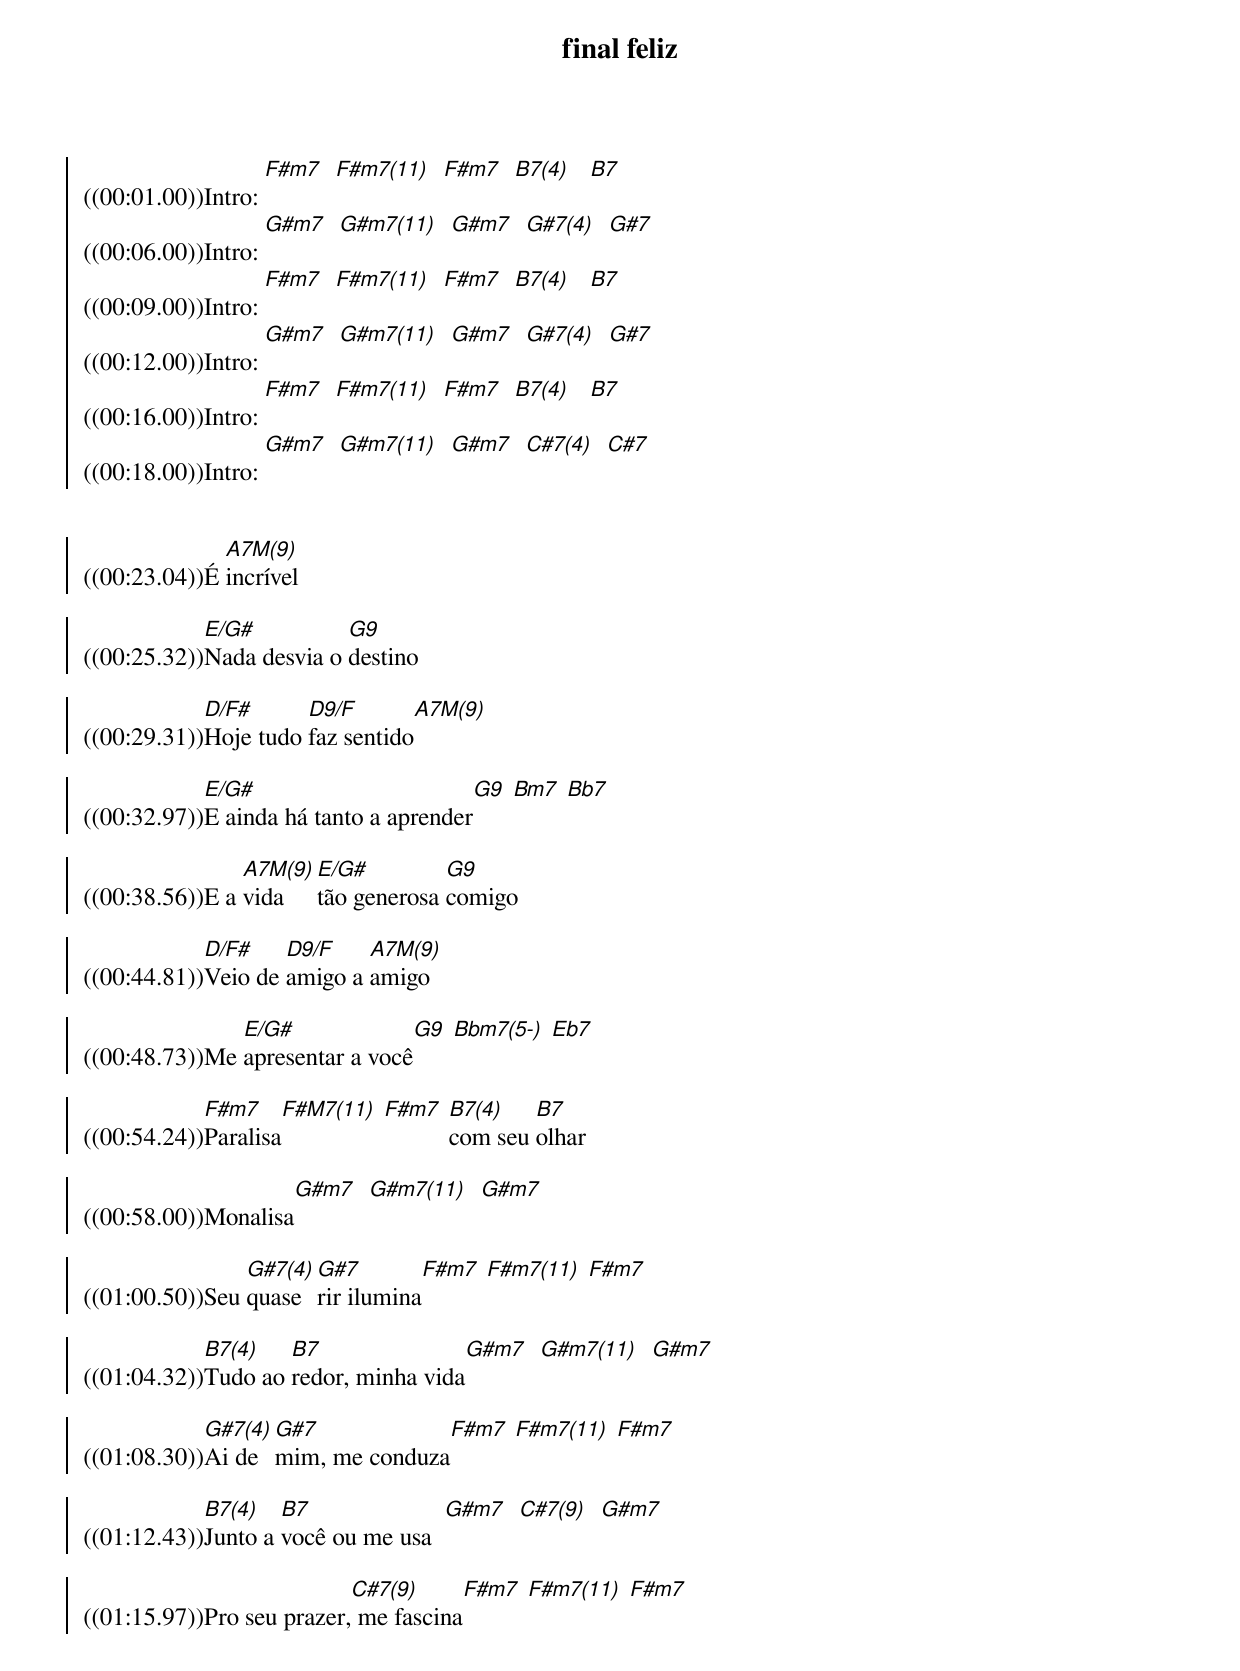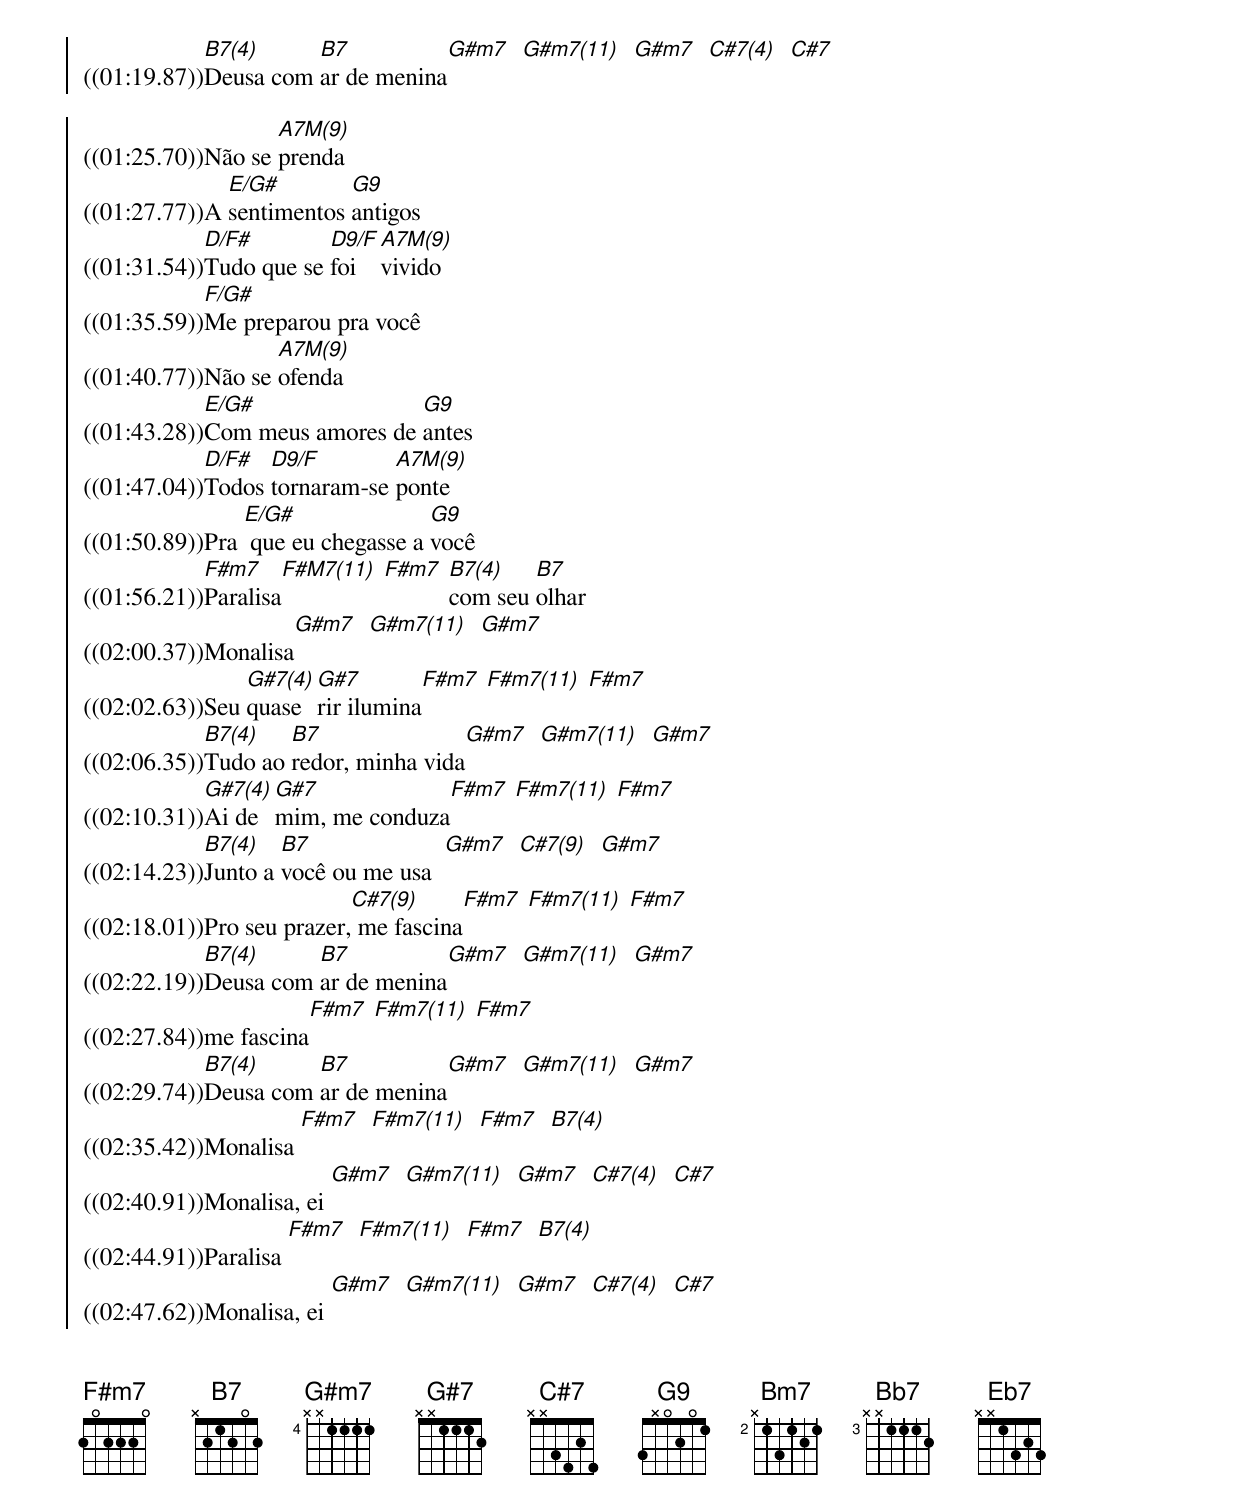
{title: final feliz}
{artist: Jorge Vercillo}


{soc}
((00:01.00))Intro: [F#m7]  [F#m7(11)]  [F#m7]  [B7(4)]   [B7]
((00:06.00))Intro: [G#m7]  [G#m7(11)]  [G#m7]  [G#7(4)]  [G#7]
((00:09.00))Intro: [F#m7]  [F#m7(11)]  [F#m7]  [B7(4)]   [B7]
((00:12.00))Intro: [G#m7]  [G#m7(11)]  [G#m7]  [G#7(4)]  [G#7]
((00:16.00))Intro: [F#m7]  [F#m7(11)]  [F#m7]  [B7(4)]   [B7]
((00:18.00))Intro: [G#m7]  [G#m7(11)]  [G#m7]  [C#7(4) ] [C#7]


((00:23.04))É [A7M(9)]incrível

((00:25.32))[E/G#]Nada desvia o [G9]destino

((00:29.31))[D/F#]Hoje tudo [D9/F]faz sentido[A7M(9)]

((00:32.97))[E/G#]E ainda há tanto a aprender[G9] [Bm7] [Bb7]

((00:38.56))E a [A7M(9)]vida [E/G#]tão generosa [G9]comigo

((00:44.81))[D/F#]Veio de [D9/F]amigo a [A7M(9)]amigo

((00:48.73))Me [E/G#]apresentar a você[G9] [Bbm7(5-)] [Eb7]

((00:54.24))[F#m7]Paralisa[F#M7(11)] [F#m7] [B7(4)]com seu [B7]olhar

((00:58.00))Monalisa[G#m7]  [G#m7(11)]  [G#m7]

((01:00.50))Seu [G#7(4)]quase [G#7]rir ilumina[F#m7] [F#m7(11)] [F#m7]

((01:04.32))[B7(4)]Tudo ao [B7]redor, minha vida[G#m7]  [G#m7(11)]  [G#m7]

((01:08.30))[G#7(4)]Ai de [G#7]mim, me conduza[F#m7] [F#m7(11)] [F#m7]

((01:12.43))[B7(4)]Junto a [B7]você ou me usa  [G#m7]  [C#7(9)]  [G#m7]

((01:15.97))Pro seu prazer[ C#7(9)], me fascina[F#m7] [F#m7(11)] [F#m7]

((01:19.87))[B7(4)]Deusa com [B7]ar de menina[G#m7]  [G#m7(11)]  [G#m7]  [C#7(4)]  [C#7]

((01:25.70))Não se [A7M(9)]prenda
((01:27.77))A [E/G#]sentimentos [G9]antigos
((01:31.54))[D/F#]Tudo que se [D9/F]foi [A7M(9)]vivido
((01:35.59))[F/G#]Me preparou pra você
((01:40.77))Não se [A7M(9)]ofenda
((01:43.28))[E/G#]Com meus amores de [G9]antes
((01:47.04))[D/F#]Todos [D9/F]tornaram-se [A7M(9)]ponte
((01:50.89))Pra [E/G#] que eu chegasse a [G9]você
((01:56.21))[F#m7]Paralisa[F#M7(11)] [F#m7] [B7(4)]com seu [B7]olhar
((02:00.37))Monalisa[G#m7]  [G#m7(11)]  [G#m7]
((02:02.63))Seu [G#7(4)]quase [G#7]rir ilumina[F#m7] [F#m7(11)] [F#m7]
((02:06.35))[B7(4)]Tudo ao [B7]redor, minha vida[G#m7]  [G#m7(11)]  [G#m7]
((02:10.31))[G#7(4)]Ai de [G#7]mim, me conduza[F#m7] [F#m7(11)] [F#m7]
((02:14.23))[B7(4)]Junto a [B7]você ou me usa  [G#m7]  [C#7(9)]  [G#m7]
((02:18.01))Pro seu prazer[ C#7(9)], me fascina[F#m7] [F#m7(11)] [F#m7]
((02:22.19))[B7(4)]Deusa com [B7]ar de menina[G#m7]  [G#m7(11)]  [G#m7]
((02:27.84))me fascina[F#m7] [F#m7(11)] [F#m7]
((02:29.74))[B7(4)]Deusa com [B7]ar de menina[G#m7]  [G#m7(11)]  [G#m7]
((02:35.42))Monalisa [F#m7]  [F#m7(11)]  [F#m7]  [B7(4)]
((02:40.91))Monalisa, ei [G#m7]  [G#m7(11)]  [G#m7]  [C#7(4)]  [C#7]
((02:44.91))Paralisa [F#m7]  [F#m7(11)]  [F#m7]  [B7(4)]
((02:47.62))Monalisa, ei [G#m7]  [G#m7(11)]  [G#m7]  [C#7(4)]  [C#7]


{eoc}
